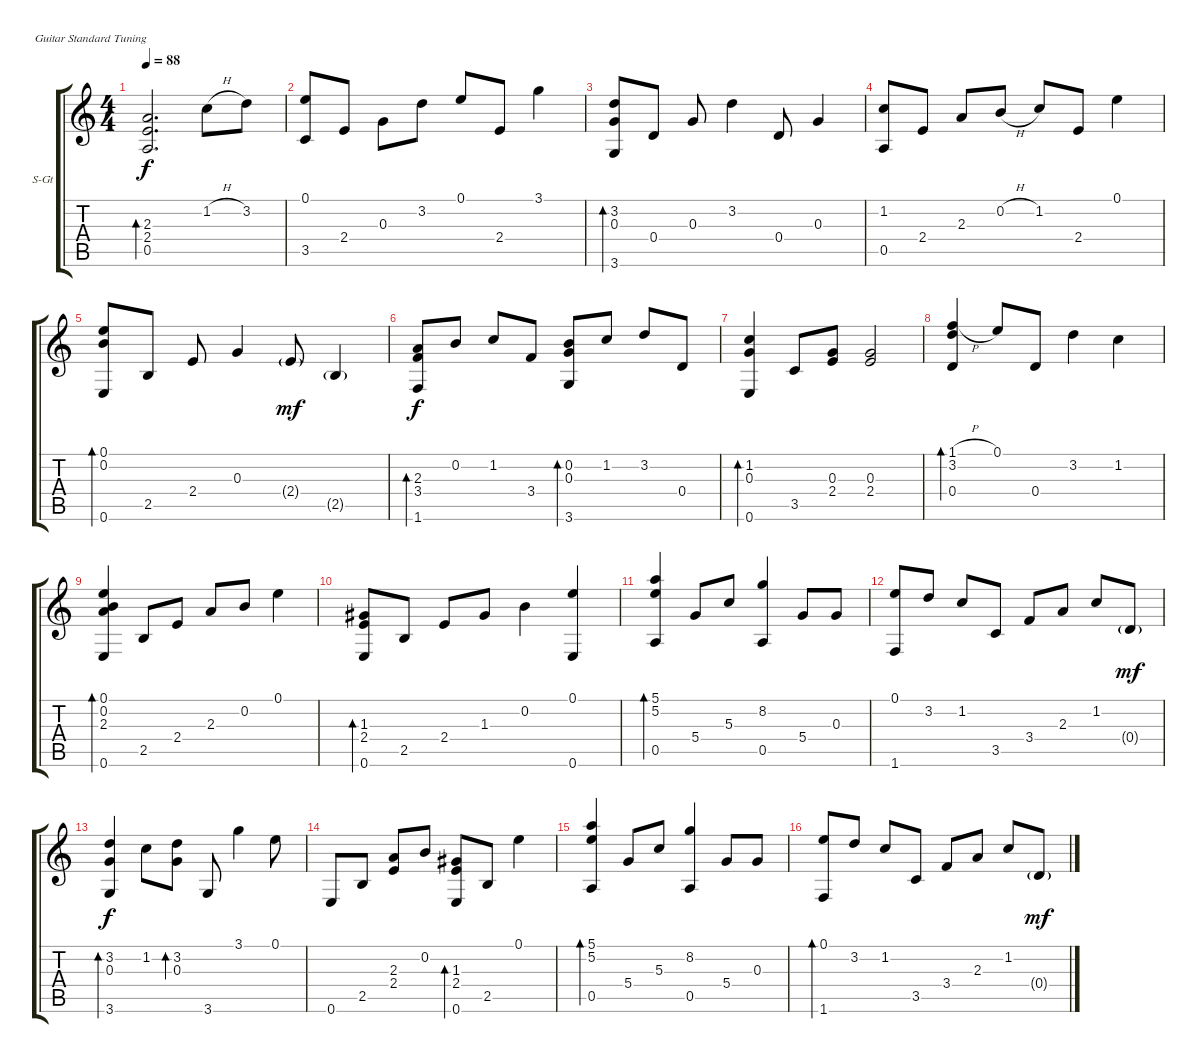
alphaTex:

\bracketExtendMode groupsimilarinstruments
\firstSystemTrackNameOrientation horizontal
\otherSystemsTrackNameOrientation horizontal
\track ("Track 1" "S-Gt") {instrument acousticguitarsteel}
\staff {score tabs}
\tuning (E4 B3 G3 D3 A2 E2)
\ts (4 4)
\tempo 88
\clef g2
\ks c
(2.3 2.4 0.5).2{d bd 120 dy f} 1.2{h}.8 3.2.8 |
(0.1 3.5).8 2.4.8 0.3.8 3.2.8 0.1.8 2.4.8 3.1.4 |
(3.2 0.3 3.6).8{bd 120} 0.4.8 0.3.8 3.2.4 0.4.8 0.3.4 |
(1.2 0.5).8 2.4.8 2.3.8 0.2{h}.8 1.2.8 2.4.8 0.1.4 |
(0.1 0.2 0.6).8{bd 120} 2.5.8 2.4.8 0.3.4 2.4{g}.8{dy mf} 2.5{g}.4 |
(2.3 3.4 1.6).8{bd 120 dy f} 0.2.8 1.2.8 3.4.8 (0.2 0.3 3.6).8{bd 120} 1.2.8 3.2.8 0.4.8 |
(1.2 0.3 0.6).4{bd 60} 3.5.8 (0.3 2.4).8 (0.3 2.4).2 |
(1.1{h} 3.2 0.4).4{bd 120} 0.1.8 0.4.8 3.2.4 1.2.4 |
(0.1 0.2 2.3 0.6).4{bd 120} 2.5.8 2.4.8 2.3.8 0.2.8 0.1.4 |
(1.3 2.4 0.6).8{bd 120} 2.5.8 2.4.8 1.3.8 0.2.4 (0.1 0.6).4 |
(5.1 5.2 0.5).4{bd 120} 5.4.8 5.3.8 (8.2 0.5).4 5.4.8 0.3.8 |
(0.1 1.6).8 3.2.8 1.2.8 3.5.8 3.4.8 2.3.8 1.2.8 0.4{g}.8{dy mf} |
(3.2 0.3 3.6).4{bd 120 dy f} 1.2.8 (3.2 0.3).8{bd 60} 3.6.8 3.1.4 0.1.8 |
0.6.8 2.5.8 (2.3 2.4).8 0.2.8 (1.3 2.4 0.6).8{bd 120} 2.5.8 0.1.4 |
(5.1 5.2 0.5).4{bd 120} 5.4.8 5.3.8 (8.2 0.5).4 5.4.8 0.3.8 |
(0.1 1.6).8{bd 120} 3.2.8 1.2.8 3.5.8 3.4.8 2.3.8 1.2.8 0.4{g}.8{dy mf}
